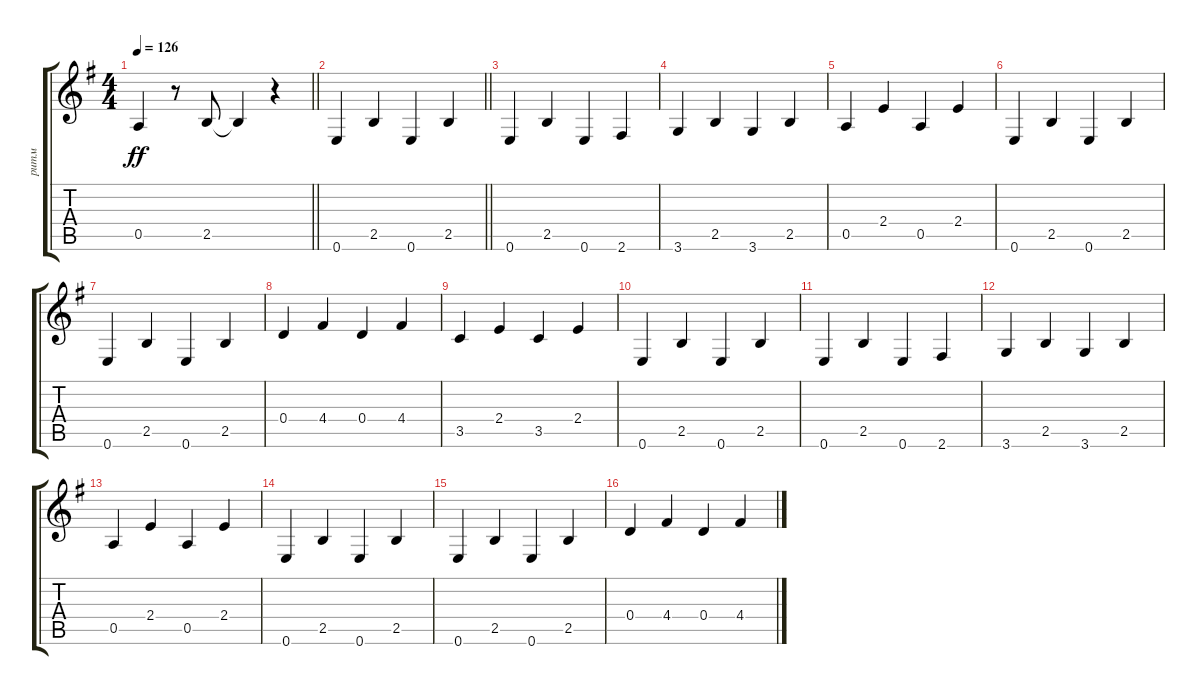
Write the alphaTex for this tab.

\track ("ритм" "ритм") {instrument acousticguitarsteel}
\staff {score tabs}
\tuning (E4 B3 G3 D3 A2 E2) {hide}
\ts (4 4)
\tempo 126
\clef g2
\barLineRight lightlight
\ks eminor
0.5.4{dy ff} r.8 2.5.8 2.5{t}.4 r.4 |
\section ("" "")
\barLineRight lightlight
0.6.4 2.5.4 0.6.4 2.5.4 |
\section ("" "")
0.6.4 2.5.4 0.6.4 2.6.4 |
3.6.4 2.5.4 3.6.4 2.5.4 |
0.5.4 2.4.4 0.5.4 2.4.4 |
0.6.4 2.5.4 0.6.4 2.5.4 |
0.6.4 2.5.4 0.6.4 2.5.4 |
0.4.4 4.4.4 0.4.4 4.4.4 |
3.5.4 2.4.4 3.5.4 2.4.4 |
0.6.4 2.5.4 0.6.4 2.5.4 |
0.6.4 2.5.4 0.6.4 2.6.4 |
3.6.4 2.5.4 3.6.4 2.5.4 |
0.5.4 2.4.4 0.5.4 2.4.4 |
0.6.4 2.5.4 0.6.4 2.5.4 |
0.6.4 2.5.4 0.6.4 2.5.4 |
0.4.4 4.4.4 0.4.4 4.4.4
